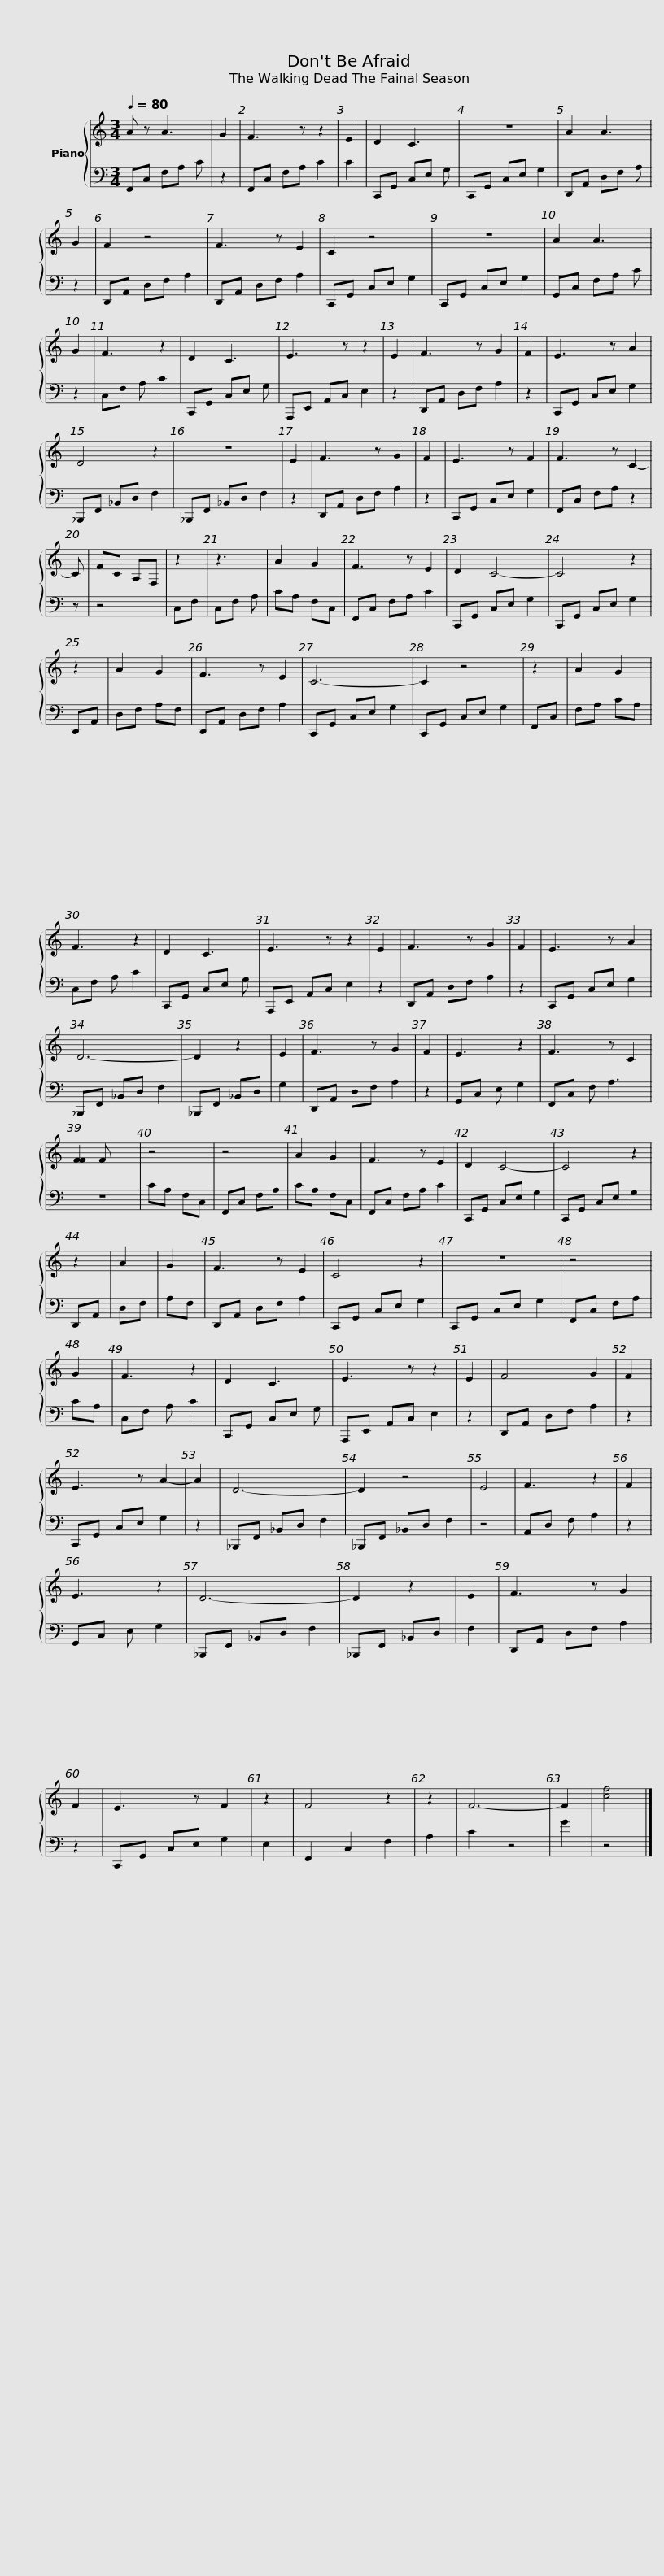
X:1
%%score { 1 | 2 }
L:1/8
Q:1/4=80
M:3/4
I:linebreak $
K:C
V:1 treble
V:2 bass
V:1
 A z A3 | G2 | F3 z z2 | E2 | D2 C3 | %5
 z6 | A2 A3 | G2 | F2 z4 | F3 z E2 |$ %10
 C2 z4 | z6 | A2 A3 | G2 | F3 z2 | %15
 D2 C3 | E3 z z2 | E2 | F3 z G2 | F2 |$ %20
 E3 z A2 | D4 z2 | z6 | E2 | F3 z G2 | %25
 F2 | E3 z F2 | F3 z C2- | C | FC A,F, |$ %30
 z2 | z3 | A2 G2 | F3 z E2 | D2 C4- | %35
 C4 z2 | z2 | A2 G2 | F3 z E2 | C6- |$ %40
 C2 z4 | z2 | A2 G2 | F3 z2 | D2 C3 | %45
 E3 z z2 | E2 | F3 z G2 | F2 | E3 z A2 |$ %50
 D6- | D2 z2 | E2 | F3 z G2 | F2 | %55
 E3 z2 | F3 z C2 | [FF]2 F x3 | z4 | z4 |$ %60
 A2 G2 | F3 z E2 | D2 C4- | C4 z2 | z2 | %65
 A2 | G2 | F3 z E2 | C4 z2 | z6 |$ %70
 z4 | G2 | F3 z2 | D2 C3 | E3 z z2 | %75
 E2 | F4 G2 | F2 | E3 z A2- | A2 | %80
 D6- |$ D2 z4 | E4 | F3 z2 | F2 | %85
 E3 z2 | D6- | D2 z2 | E2 | F3 z G2 | %90
 F2 | E3 z F2 |$ z2 | F4 z2 | z2 | %95
 F6- | F2 | [cf]4 |] %98
V:2
 F,,C, F,A, C | z2 | F,,C, F,A, C2 | C2 | C,,G,, C,E, G, | %5
 C,,G,, C,E, G,2 | D,,A,, D,F, A, | z2 | D,,A,, D,F, A,2 | D,,A,, D,F, A,2 |$ %10
 C,,G,, C,E, G,2 | C,,G,, C,E, G,2 | G,,C, F,A, C | z2 | C,F, A, C2 | %15
 C,,G,, C,E, G, | A,,,E,, A,,C, E,2 | z2 | D,,A,, D,F, A,2 | z2 |$ %20
 C,,G,, C,E, G,2 | _B,,,F,, _B,,D, F,2 | _B,,,F,, _B,,D, F,2 | z2 | D,,A,, D,F, A,2 | %25
 z2 | C,,G,, C,E, G,2 | F,,C, F,A, z2 | z | z4 |$ %30
 C,F, | C,F, A, | CA, F,C, | F,,C, F,A, C2 | C,,G,, C,E, G,2 | %35
 C,,G,, C,E, G,2 | D,,A,, | D,F, A,F, | D,,A,, D,F, A,2 | C,,G,, C,E, G,2 |$ %40
 C,,G,, C,E, G,2 | F,,C, | F,A, CA, | C,F, A, C2 | C,,G,, C,E, G, | %45
 A,,,E,, A,,C, E,2 | z2 | D,,A,, D,F, A,2 | z2 | C,,G,, C,E, G,2 |$ %50
 _B,,,F,, _B,,D, F,2 | _B,,,F,, _B,,D, | G,2 | D,,A,, D,F, A,2 | z2 | %55
 G,,C, E, G,2 | F,,C, F, A,3 | z6 | CA, F,C, | F,,C, F,A, |$ %60
 CA, F,C, | F,,C, F,A, C2 | C,,G,, C,E, G,2 | C,,G,, C,E, G,2 | D,,A,, | %65
 D,F, | A,F, | D,,A,, D,F, A,2 | C,,G,, C,E, G,2 | C,,G,, C,E, G,2 |$ %70
 F,,C, F,A, | CA, | C,F, A, C2 | C,,G,, C,E, G, | A,,,E,, A,,C, E,2 | %75
 z2 | D,,A,, D,F, A,2 | z2 | C,,G,, C,E, G,2 | z2 | %80
 _B,,,F,, _B,,D, F,2 |$ _B,,,F,, _B,,D, F,2 | z4 | A,,D, F, A,2 | z2 | %85
 G,,C, E, G,2 | _B,,,F,, _B,,D, F,2 | _B,,,F,, _B,,D, | F,2 | D,,A,, D,F, A,2 | %90
 z2 | C,,G,, C,E, G,2 |$ E,2 | F,,2 C,2 F,2 | A,2 | %95
 C2 z4 | G2 | z4 |] %98
